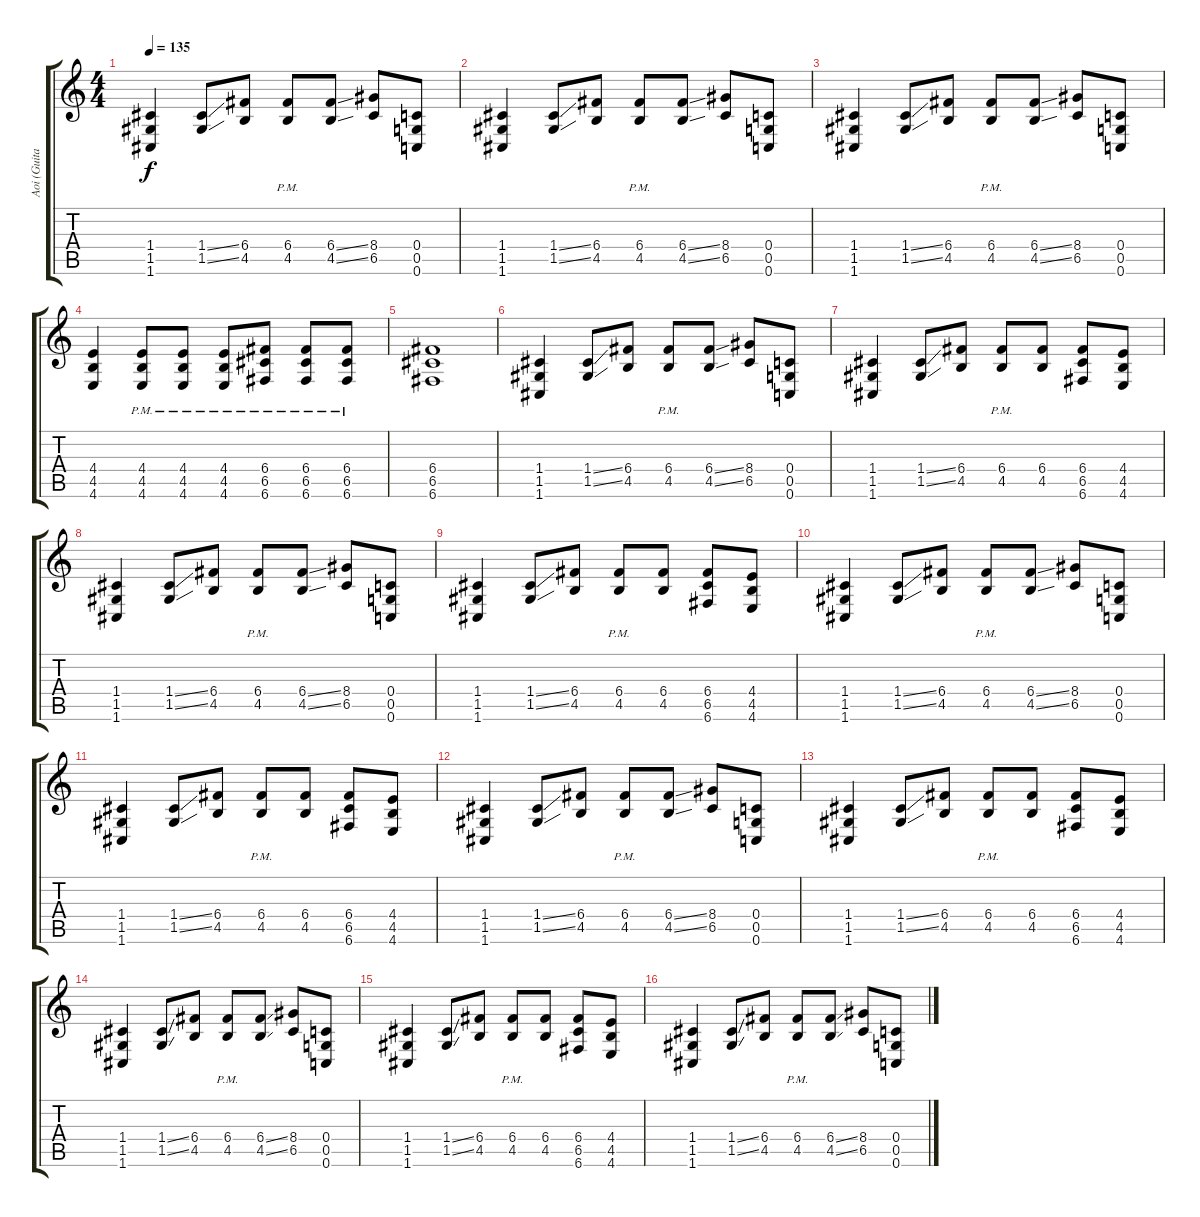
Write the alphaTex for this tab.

\track ("Aoi (Guitar 2)" "Aoi (Guita") {instrument overdrivenguitar}
\staff {score tabs}
\tuning (D4 A3 F3 C3 G2 C2) {hide}
\ts (4 4)
\tempo 135
\clef g2
\ks c
(1.4 1.5 1.6).4{dy f} (1.4{ss} 1.5{ss}).8 (6.4 4.5).8 (6.4{pm} 4.5{pm}).8 (6.4{ss} 4.5{ss}).8 (8.4 6.5).8 (0.4 0.5 0.6).8 |
(1.4 1.5 1.6).4 (1.4{ss} 1.5{ss}).8 (6.4 4.5).8 (6.4{pm} 4.5{pm}).8 (6.4{ss} 4.5{ss}).8 (8.4 6.5).8 (0.4 0.5 0.6).8 |
(1.4 1.5 1.6).4 (1.4{ss} 1.5{ss}).8 (6.4 4.5).8 (6.4{pm} 4.5{pm}).8 (6.4{ss} 4.5{ss}).8 (8.4 6.5).8 (0.4 0.5 0.6).8 |
(4.4 4.5 4.6).4 (4.4{pm} 4.5{pm} 4.6{pm}).8 (4.4{pm} 4.5{pm} 4.6{pm}).8 (4.4{pm} 4.5{pm} 4.6{pm}).8 (6.4{pm} 6.5{pm} 6.6{pm}).8 (6.4{pm} 6.5{pm} 6.6{pm}).8 (6.4{pm} 6.5{pm} 6.6{pm}).8 |
(6.4 6.5 6.6).1 |
(1.4 1.5 1.6).4 (1.4{ss} 1.5{ss}).8 (6.4 4.5).8 (6.4{pm} 4.5{pm}).8 (6.4{ss} 4.5{ss}).8 (8.4 6.5).8 (0.4 0.5 0.6).8 |
(1.4 1.5 1.6).4 (1.4{ss} 1.5{ss}).8 (6.4 4.5).8 (6.4{pm} 4.5{pm}).8 (6.4 4.5).8 (6.4 6.5 6.6).8 (4.4 4.5 4.6).8 |
(1.4 1.5 1.6).4 (1.4{ss} 1.5{ss}).8 (6.4 4.5).8 (6.4{pm} 4.5{pm}).8 (6.4{ss} 4.5{ss}).8 (8.4 6.5).8 (0.4 0.5 0.6).8 |
(1.4 1.5 1.6).4 (1.4{ss} 1.5{ss}).8 (6.4 4.5).8 (6.4{pm} 4.5{pm}).8 (6.4 4.5).8 (6.4 6.5 6.6).8 (4.4 4.5 4.6).8 |
(1.4 1.5 1.6).4 (1.4{ss} 1.5{ss}).8 (6.4 4.5).8 (6.4{pm} 4.5{pm}).8 (6.4{ss} 4.5{ss}).8 (8.4 6.5).8 (0.4 0.5 0.6).8 |
(1.4 1.5 1.6).4 (1.4{ss} 1.5{ss}).8 (6.4 4.5).8 (6.4{pm} 4.5{pm}).8 (6.4 4.5).8 (6.4 6.5 6.6).8 (4.4 4.5 4.6).8 |
(1.4 1.5 1.6).4 (1.4{ss} 1.5{ss}).8 (6.4 4.5).8 (6.4{pm} 4.5{pm}).8 (6.4{ss} 4.5{ss}).8 (8.4 6.5).8 (0.4 0.5 0.6).8 |
(1.4 1.5 1.6).4 (1.4{ss} 1.5{ss}).8 (6.4 4.5).8 (6.4{pm} 4.5{pm}).8 (6.4 4.5).8 (6.4 6.5 6.6).8 (4.4 4.5 4.6).8 |
(1.4 1.5 1.6).4 (1.4{ss} 1.5{ss}).8 (6.4 4.5).8 (6.4{pm} 4.5{pm}).8 (6.4{ss} 4.5{ss}).8 (8.4 6.5).8 (0.4 0.5 0.6).8 |
(1.4 1.5 1.6).4 (1.4{ss} 1.5{ss}).8 (6.4 4.5).8 (6.4{pm} 4.5{pm}).8 (6.4 4.5).8 (6.4 6.5 6.6).8 (4.4 4.5 4.6).8 |
(1.4 1.5 1.6).4 (1.4{ss} 1.5{ss}).8 (6.4 4.5).8 (6.4{pm} 4.5{pm}).8 (6.4{ss} 4.5{ss}).8 (8.4 6.5).8 (0.4 0.5 0.6).8
